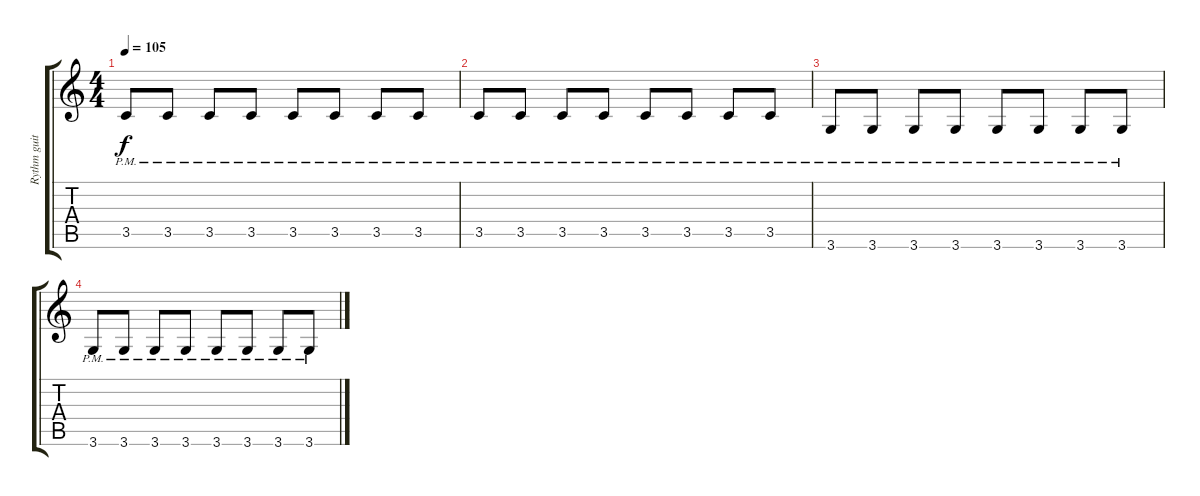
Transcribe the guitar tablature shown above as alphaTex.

\track ("Rythm guitar" "Rythm guit") {instrument overdrivenguitar}
\staff {score tabs}
\tuning (E4 B3 G3 D3 A2 E2) {hide}
\ts (4 4)
\tempo 105
\clef g2
\ks c
3.5{pm}.8{dy f} 3.5{pm}.8 3.5{pm}.8 3.5{pm}.8 3.5{pm}.8 3.5{pm}.8 3.5{pm}.8 3.5{pm}.8 |
3.5{pm}.8 3.5{pm}.8 3.5{pm}.8 3.5{pm}.8 3.5{pm}.8 3.5{pm}.8 3.5{pm}.8 3.5{pm}.8 |
3.6{pm}.8 3.6{pm}.8 3.6{pm}.8 3.6{pm}.8 3.6{pm}.8 3.6{pm}.8 3.6{pm}.8 3.6{pm}.8 |
3.6{pm}.8 3.6{pm}.8 3.6{pm}.8 3.6{pm}.8 3.6{pm}.8 3.6{pm}.8 3.6{pm}.8 3.6{pm}.8
